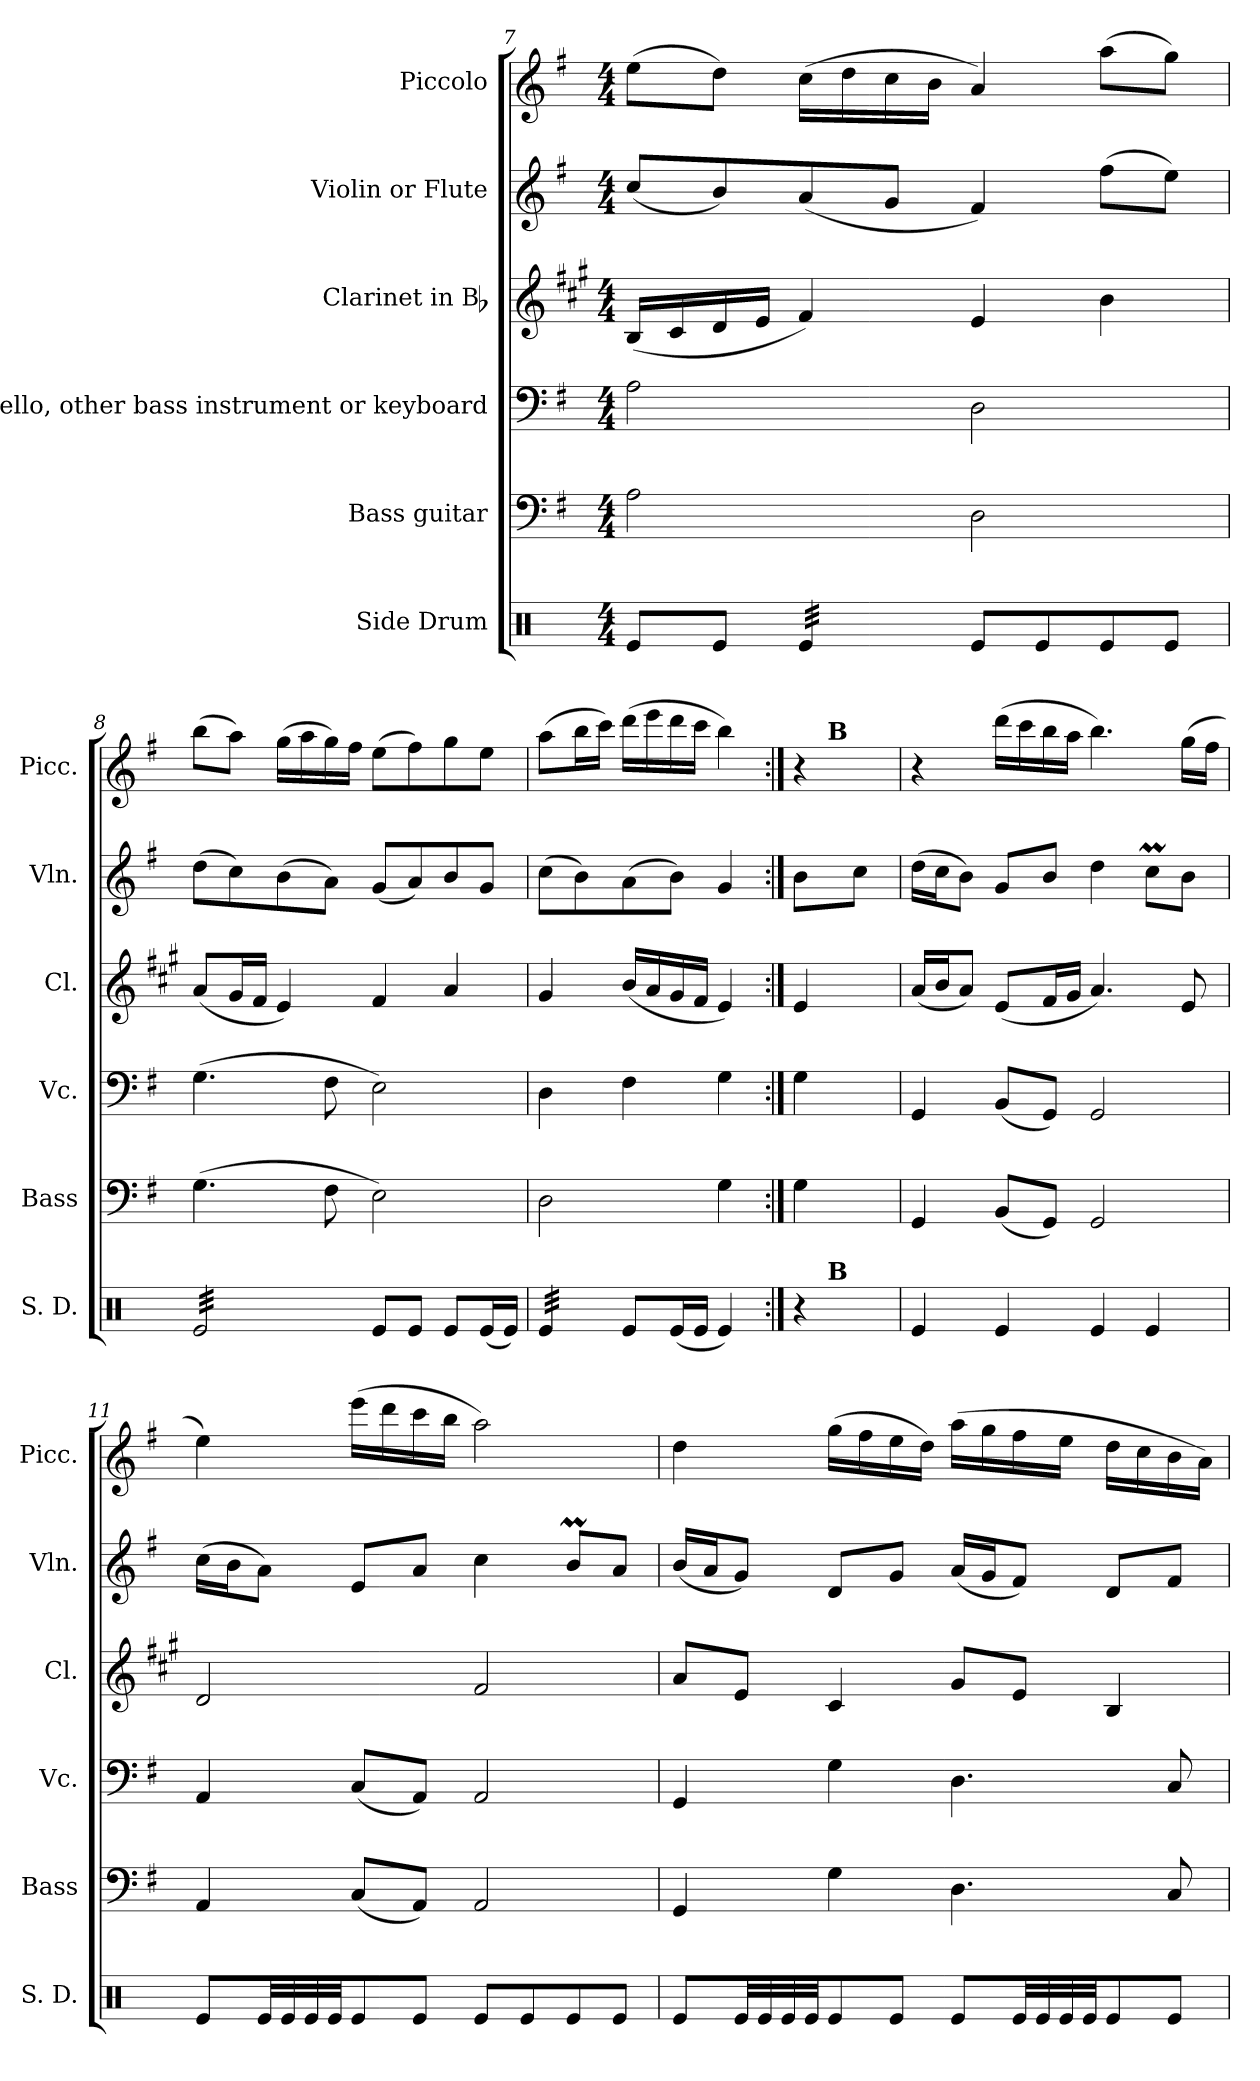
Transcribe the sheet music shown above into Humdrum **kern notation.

**kern	**kern	**kern	**kern	**kern	**kern
*part6	*part5	*part4	*part3	*part2	*part1
*staff6	*staff5	*staff4	*staff3	*staff2	*staff1
*I"Side Drum	*I"Bass guitar	*I"Violoncello, other bass instrument or keyboard	*I"Clarinet in Bb	*I"Violin or Flute	*I"Piccolo
*I'S. D.	*I'Bass	*I'Vc.	*I'Cl.	*I'Vln.	*I'Picc.
*clefX	*clefF4	*clefF4	*clefG2	*clefG2	*clefG2
*	*ITrd7c12	*	*ITrd1c2	*	*ITrd-7c-12
*k[]	*k[f#]	*k[f#]	*k[f#]	*k[f#]	*k[f#]
*C:	*G:	*G:	*G:	*G:	*G:
*M4/4	*M4/4	*M4/4	*M4/4	*M4/4	*M4/4
=7	=7	=7	=7	=7	=7
8Rei/L	2AAi\	2Ai\	(16Ai/LL	(8cci/L	(8eeei\L
.	.	.	16Bi/	.	.
8Rei/J	.	.	16ci/	8bi/)	8dddi\J)
.	.	.	16di/JJ	.	.
*tremolo	*	*	*	*	*
32Rei/LLL	.	.	4ei/)	(8ai/	(16ccci\LL
32Rei/	.	.	.	.	.
32Rei/	.	.	.	.	16dddi\
32Rei/	.	.	.	.	.
32Rei/	.	.	.	8gi/J	16ccci\
32Rei/	.	.	.	.	.
32Rei/	.	.	.	.	16bbi\JJ
32Rei/JJJ	.	.	.	.	.
*Xtremolo	*	*	*	*	*
8Rei/L	2DDi\	2Di\	4di/	4f#i/)	4aai/)
8Rei/	.	.	.	.	.
8Rei/	.	.	4ai\	(8ff#i\L	(8aaai\L
8Rei/J	.	.	.	8eei\J)	8gggi\J)
=8	=8	=8	=8	=8	=8
*tremolo	*	*	*	*	*
32Rei/LLL	(4.GGi\	(4.Gi\	(8gi/L	(8ddi\L	(8bbbi\L
32Rei/	.	.	.	.	.
32Rei/	.	.	.	.	.
32Rei/	.	.	.	.	.
32Rei/	.	.	16f#i/L	8cci\)	8aaai\J)
32Rei/	.	.	.	.	.
32Rei/	.	.	16ei/JJ	.	.
32Rei/	.	.	.	.	.
32Rei/	.	.	4di/)	(8bi\	(16gggi\LL
32Rei/	.	.	.	.	.
32Rei/	.	.	.	.	16aaai\
32Rei/	.	.	.	.	.
32Rei/	8FF#i\	8F#i\	.	8ai\J)	16gggi\)
32Rei/	.	.	.	.	.
32Rei/	.	.	.	.	16fff#i\JJ
32Rei/JJJ	.	.	.	.	.
*Xtremolo	*	*	*	*	*
8Rei/L	2EEi\)	2Ei\)	4ei/	(8gi/L	(8eeei\L
8Rei/J	.	.	.	8ai/)	8fff#i\)
8Rei/L	.	.	4gi/	8bi/	8gggi\
(16Rei/L	.	.	.	8gi/J	8eeei\J
16Rei/JJ)	.	.	.	.	.
=9	=9	=9	=9	=9	=9
*tremolo	*	*	*	*	*
32Rei/LLL	2DDi\	4Di\	4f#i/	(8cci\L	(8aaai\L
32Rei/	.	.	.	.	.
32Rei/	.	.	.	.	.
32Rei/	.	.	.	.	.
32Rei/	.	.	.	8bi\)	16bbbi\L
32Rei/	.	.	.	.	.
32Rei/	.	.	.	.	16cccci\JJ)
32Rei/JJJ	.	.	.	.	.
*Xtremolo	*	*	*	*	*
8Rei/L	.	4F#i\	(16ai/LL	(8ai\	(16ddddi\LL
.	.	.	16gi/	.	16eeeei\
(16Rei/L	.	.	16f#i/	8bi\J)	16ddddi\
16Rei/JJ	.	.	16ei/JJ	.	16cccci\JJ
4Rei/)	4GGi\	4Gi\	4di/)	4gi/	4bbbi\)
=9X9:|!	=9X9:|!	=9X9:|!	=9X9:|!	=9X9:|!	=9X9:|!
*^	*	*	*	*	*^
4r	16ryy	4GGi\	4Gi\	4di/	8bi\L	4r	16ryy
.	64ryy	.	.	.	.	.	64ryy
.	128...ryy	.	.	.	.	.	128...ryy
!	!	!	!	!	!	!	!LO:TX:a:B:cj:t=B
!	!LO:TX:a:B:cj:t=B	!	!	!	!	!	!
.	8ryy	.	.	.	.	.	8ryy
.	.	.	.	.	8cci\J	.	.
.	32ryy	.	.	.	.	.	32ryy
.	1024ryy	.	.	.	.	.	1024ryy
*v	*v	*	*	*	*	*v	*v
!!LO:LB:g=z
=10	=10	=10	=10	=10	=10
4Rei/	4GGGi/	4GGi/	(16gi/LL	(16ddi\LL	4r
.	.	.	16ai/J	16cci\J	.
.	.	.	8gi/J)	8bi\J)	.
4Rei/	(8BBBi/L	(8BBi/L	(8di/L	8gi/L	(16ddddi\LL
.	.	.	.	.	16cccci\
.	8GGGi/J)	8GGi/J)	16ei/L	8bi/J	16bbbi\
.	.	.	16f#i/JJ	.	16aaai\JJ
4Rei/	2GGGi/	2GGi/	4.gi/)	4ddi\	4.bbbi\)
4Rei/	.	.	.	8ccMi\L	.
.	.	.	8di/	8bi\J	(16gggi\LL
.	.	.	.	.	16fff#i\JJ
=11	=11	=11	=11	=11	=11
8Rei/L	4AAAi/	4AAi/	2ci/	(16cci\LL	4eeei\)
.	.	.	.	16bi\J	.
*tremolo	*	*	*	*	*
32Rei/	.	.	.	8ai\J)	.
32Rei/	.	.	.	.	.
32Rei/	.	.	.	.	.
32Rei/	.	.	.	.	.
*Xtremolo	*	*	*	*	*
8Rei/	(8CCi/L	(8Ci/L	.	8ei/L	(16eeeei\LL
.	.	.	.	.	16ddddi\
8Rei/J	8AAAi/J)	8AAi/J)	.	8ai/J	16cccci\
.	.	.	.	.	16bbbi\JJ
8Rei/L	2AAAi/	2AAi/	2ei/	4cci\	2aaai\)
8Rei/	.	.	.	.	.
8Rei/	.	.	.	8bmi/L	.
8Rei/J	.	.	.	8ai/J	.
=12	=12	=12	=12	=12	=12
8Rei/L	4GGGi/	4GGi/	8gi/L	(16bi/LL	4dddi\
.	.	.	.	16ai/J	.
*tremolo	*	*	*	*	*
32Rei/	.	.	8di/J	8gi/J)	.
32Rei/	.	.	.	.	.
32Rei/	.	.	.	.	.
32Rei/	.	.	.	.	.
*Xtremolo	*	*	*	*	*
8Rei/	4GGi\	4Gi\	4Bi/	8di/L	(16gggi\LL
.	.	.	.	.	16fff#i\
8Rei/J	.	.	.	8gi/J	16eeei\
.	.	.	.	.	16dddi\JJ)
8Rei/L	4.DDi\	4.Di\	8f#i/L	(16ai/LL	(16aaai\LL
.	.	.	.	16gi/J	16gggi\
*tremolo	*	*	*	*	*
32Rei/	.	.	8di/J	8f#i/J)	16fff#i\
32Rei/	.	.	.	.	.
32Rei/	.	.	.	.	16eeei\JJ
32Rei/	.	.	.	.	.
*Xtremolo	*	*	*	*	*
8Rei/	.	.	4Ai/	8di/L	16dddi\LL
.	.	.	.	.	16ccci\
8Rei/J	8CCi/	8Ci/	.	8f#i/J	16bbi\
.	.	.	.	.	16aai\JJ)
=	=	=	=	=	=
*-	*-	*-	*-	*-	*-
